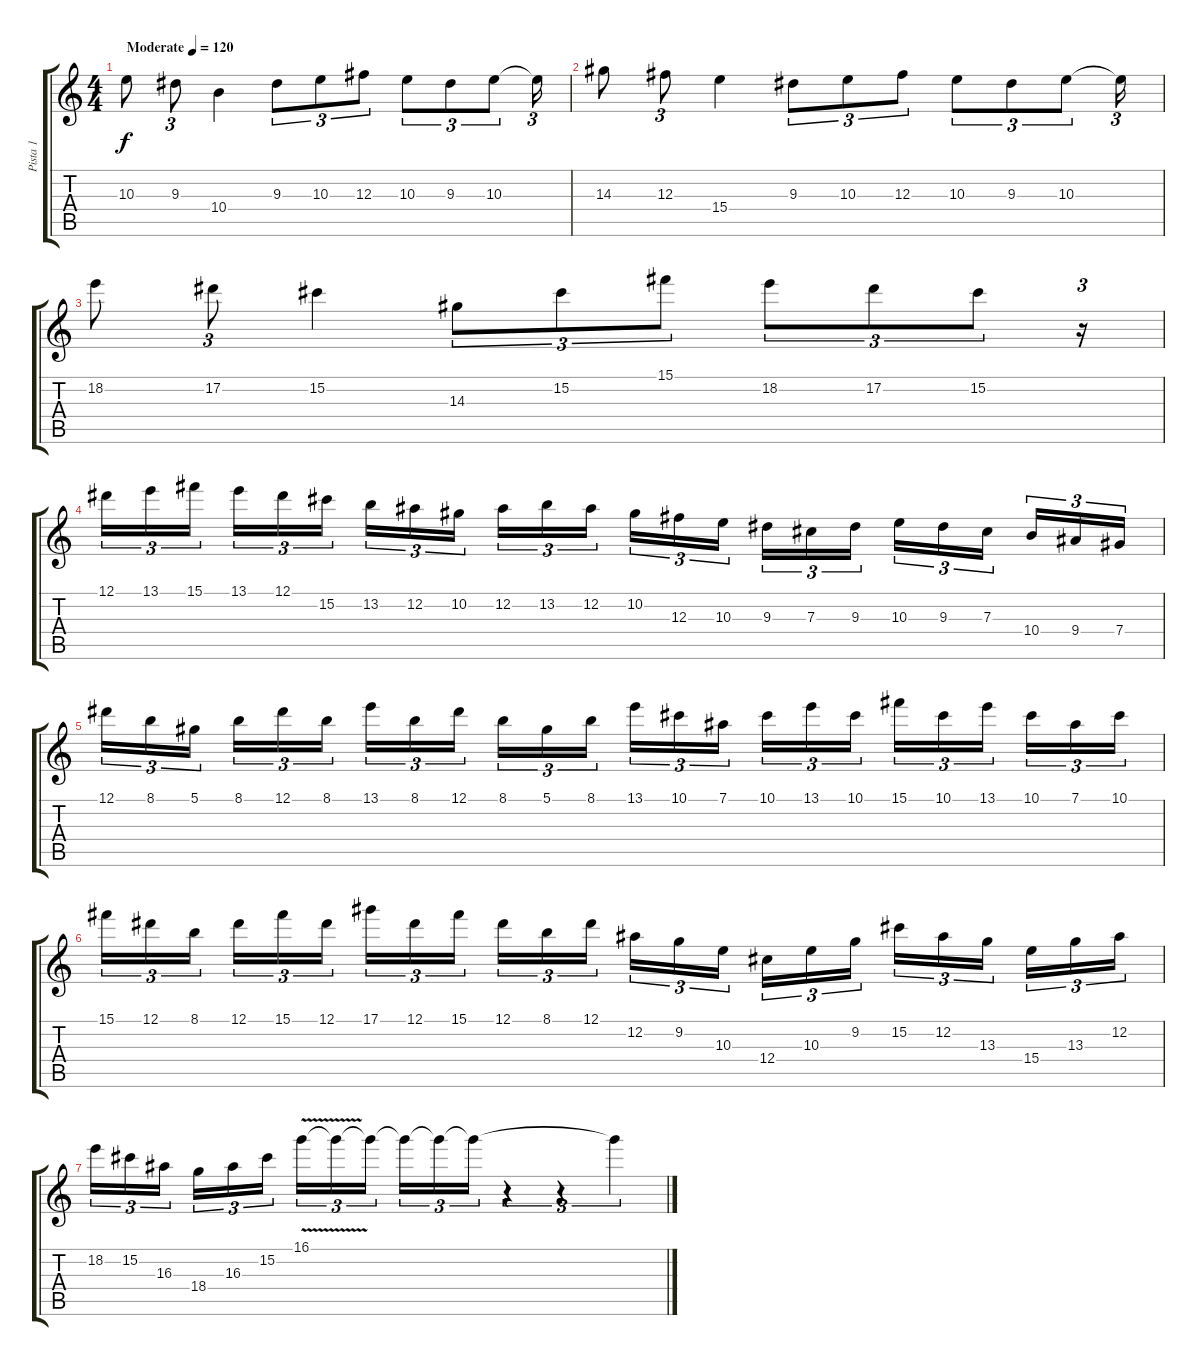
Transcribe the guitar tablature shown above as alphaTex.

\track ("Pista 1" "Pista 1") {instrument distortionguitar}
\staff {score tabs}
\tuning (Eb4 Bb3 Gb3 Db3 Ab2 Db2) {hide}
\ts (4 4)
\tempo (120 "Moderate")
\clef g2
\ks c
10.3.8{dy f instrument distortionguitar} 9.3.8{tu (3 2)} 10.4.4 9.3.8{tu (3 2)} 10.3.8{tu (3 2)} 12.3.8{tu (3 2)} 10.3.8{tu (3 2)} 9.3.8{tu (3 2)} 10.3.8{tu (3 2)} 10.3{t}.16{tu (3 2)} |
14.3.8 12.3.8{tu (3 2)} 15.4.4 9.3.8{tu (3 2)} 10.3.8{tu (3 2)} 12.3.8{tu (3 2)} 10.3.8{tu (3 2)} 9.3.8{tu (3 2)} 10.3.8{tu (3 2)} 10.3{t}.16{tu (3 2)} |
18.2.8 17.2.8{tu (3 2)} 15.2.4 14.3.8{tu (3 2)} 15.2.8{tu (3 2)} 15.1.8{tu (3 2)} 18.2.8{tu (3 2)} 17.2.8{tu (3 2)} 15.2.8{tu (3 2)} r.16{tu (3 2)} |
12.1.16{tu (3 2)} 13.1.16{tu (3 2)} 15.1.16{tu (3 2) beam splitsecondary} 13.1.16{tu (3 2)} 12.1.16{tu (3 2)} 15.2.16{tu (3 2)} 13.2.16{tu (3 2)} 12.2.16{tu (3 2)} 10.2.16{tu (3 2) beam splitsecondary} 12.2.16{tu (3 2)} 13.2.16{tu (3 2)} 12.2.16{tu (3 2)} 10.2.16{tu (3 2)} 12.3.16{tu (3 2)} 10.3.16{tu (3 2) beam splitsecondary} 9.3.16{tu (3 2)} 7.3.16{tu (3 2)} 9.3.16{tu (3 2)} 10.3.16{tu (3 2)} 9.3.16{tu (3 2)} 7.3.16{tu (3 2) beam splitsecondary} 10.4.16{tu (3 2)} 9.4.16{tu (3 2)} 7.4.16{tu (3 2)} |
12.1.16{tu (3 2)} 8.1.16{tu (3 2)} 5.1.16{tu (3 2) beam splitsecondary} 8.1.16{tu (3 2)} 12.1.16{tu (3 2)} 8.1.16{tu (3 2)} 13.1.16{tu (3 2)} 8.1.16{tu (3 2)} 12.1.16{tu (3 2) beam splitsecondary} 8.1.16{tu (3 2)} 5.1.16{tu (3 2)} 8.1.16{tu (3 2)} 13.1.16{tu (3 2)} 10.1.16{tu (3 2)} 7.1.16{tu (3 2) beam splitsecondary} 10.1.16{tu (3 2)} 13.1.16{tu (3 2)} 10.1.16{tu (3 2)} 15.1.16{tu (3 2)} 10.1.16{tu (3 2)} 13.1.16{tu (3 2) beam splitsecondary} 10.1.16{tu (3 2)} 7.1.16{tu (3 2)} 10.1.16{tu (3 2)} |
15.1.16{tu (3 2)} 12.1.16{tu (3 2)} 8.1.16{tu (3 2) beam splitsecondary} 12.1.16{tu (3 2)} 15.1.16{tu (3 2)} 12.1.16{tu (3 2)} 17.1.16{tu (3 2)} 12.1.16{tu (3 2)} 15.1.16{tu (3 2) beam splitsecondary} 12.1.16{tu (3 2)} 8.1.16{tu (3 2)} 12.1.16{tu (3 2)} 12.2.16{tu (3 2)} 9.2.16{tu (3 2)} 10.3.16{tu (3 2) beam splitsecondary} 12.4.16{tu (3 2)} 10.3.16{tu (3 2)} 9.2.16{tu (3 2)} 15.2.16{tu (3 2)} 12.2.16{tu (3 2)} 13.3.16{tu (3 2) beam splitsecondary} 15.4.16{tu (3 2)} 13.3.16{tu (3 2)} 12.2.16{tu (3 2)} |
18.2.16{tu (3 2)} 15.2.16{tu (3 2)} 16.3.16{tu (3 2) beam splitsecondary} 18.4.16{tu (3 2)} 16.3.16{tu (3 2)} 15.2.16{tu (3 2)} 16.1{v}.16{tu (3 2)} 16.1{t}.16{tu (3 2)} 16.1{t}.16{tu (3 2) beam splitsecondary} 16.1{t}.16{tu (3 2)} 16.1{t}.16{tu (3 2)} 16.1{t}.16{tu (3 2)} r.4{tu (3 2)} r.4{tu (3 2)} 16.1{t}.4{tu (3 2)}
